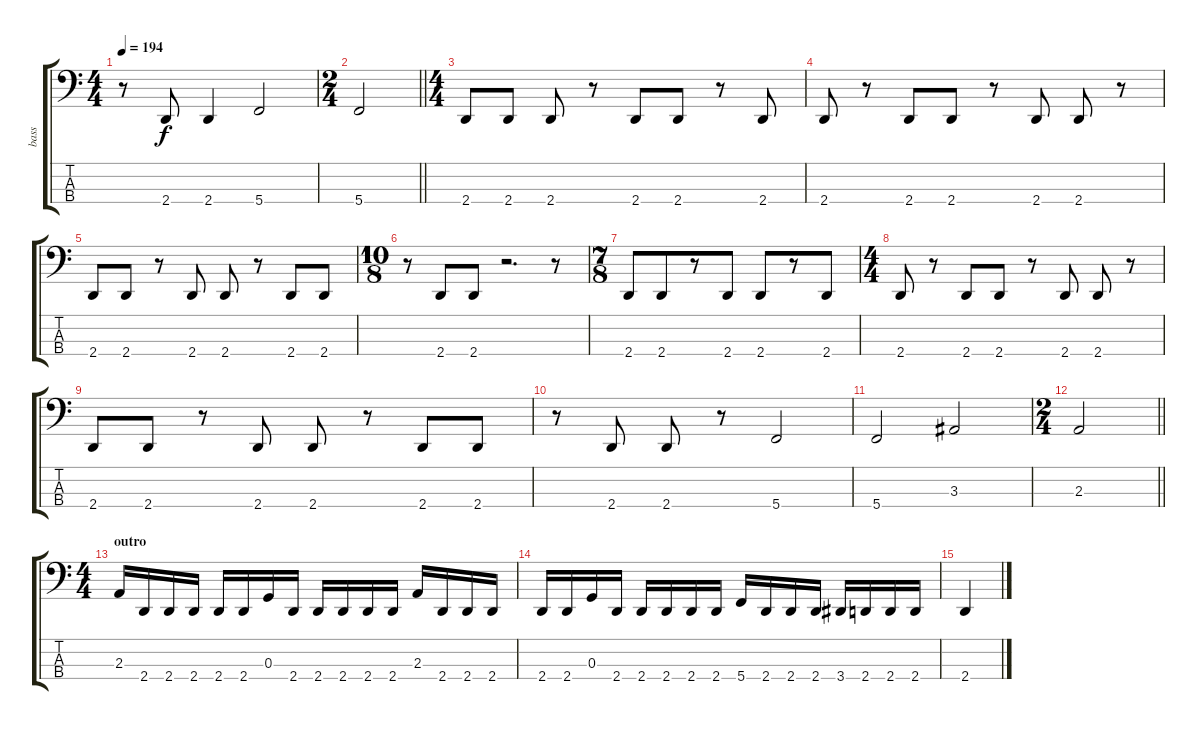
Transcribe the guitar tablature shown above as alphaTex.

\track ("bass" "bass") {instrument electricbasspick}
\staff {score tabs}
\tuning (F2 C2 G1 C1) {hide}
\ts (4 4)
\tempo 194
\clef f4
\ks c
r.8{dy f} 2.4.8 2.4.4 5.4.2 |
\ts (2 4)
\barLineRight lightlight
5.4.2 |
\ts (4 4)
2.4.8 2.4.8 2.4.8 r.8 2.4.8 2.4.8 r.8 2.4.8 |
2.4.8 r.8 2.4.8 2.4.8 r.8 2.4.8 2.4.8 r.8 |
2.4.8 2.4.8 r.8 2.4.8 2.4.8 r.8 2.4.8 2.4.8 |
\ts (10 8)
r.8 2.4.8 2.4.8 r.2{d} r.8 |
\ts (7 8)
2.4.8 2.4.8 r.8 2.4.8 2.4.8 r.8 2.4.8 |
\ts (4 4)
2.4.8 r.8 2.4.8 2.4.8 r.8 2.4.8 2.4.8 r.8 |
2.4.8 2.4.8 r.8 2.4.8 2.4.8 r.8 2.4.8 2.4.8 |
r.8 2.4.8 2.4.8 r.8 5.4.2 |
5.4.2 3.3.2 |
\ts (2 4)
\barLineRight lightlight
2.3.2 |
\ts (4 4)
\section ("" "outro")
2.3.16 2.4.16 2.4.16 2.4.16 2.4.16 2.4.16 0.3.16 2.4.16 2.4.16 2.4.16 2.4.16 2.4.16 2.3.16 2.4.16 2.4.16 2.4.16 |
2.4.16 2.4.16 0.3.16 2.4.16 2.4.16 2.4.16 2.4.16 2.4.16 5.4.16 2.4.16 2.4.16 2.4.16 3.4.16 2.4.16 2.4.16 2.4.16 |
2.4.4
